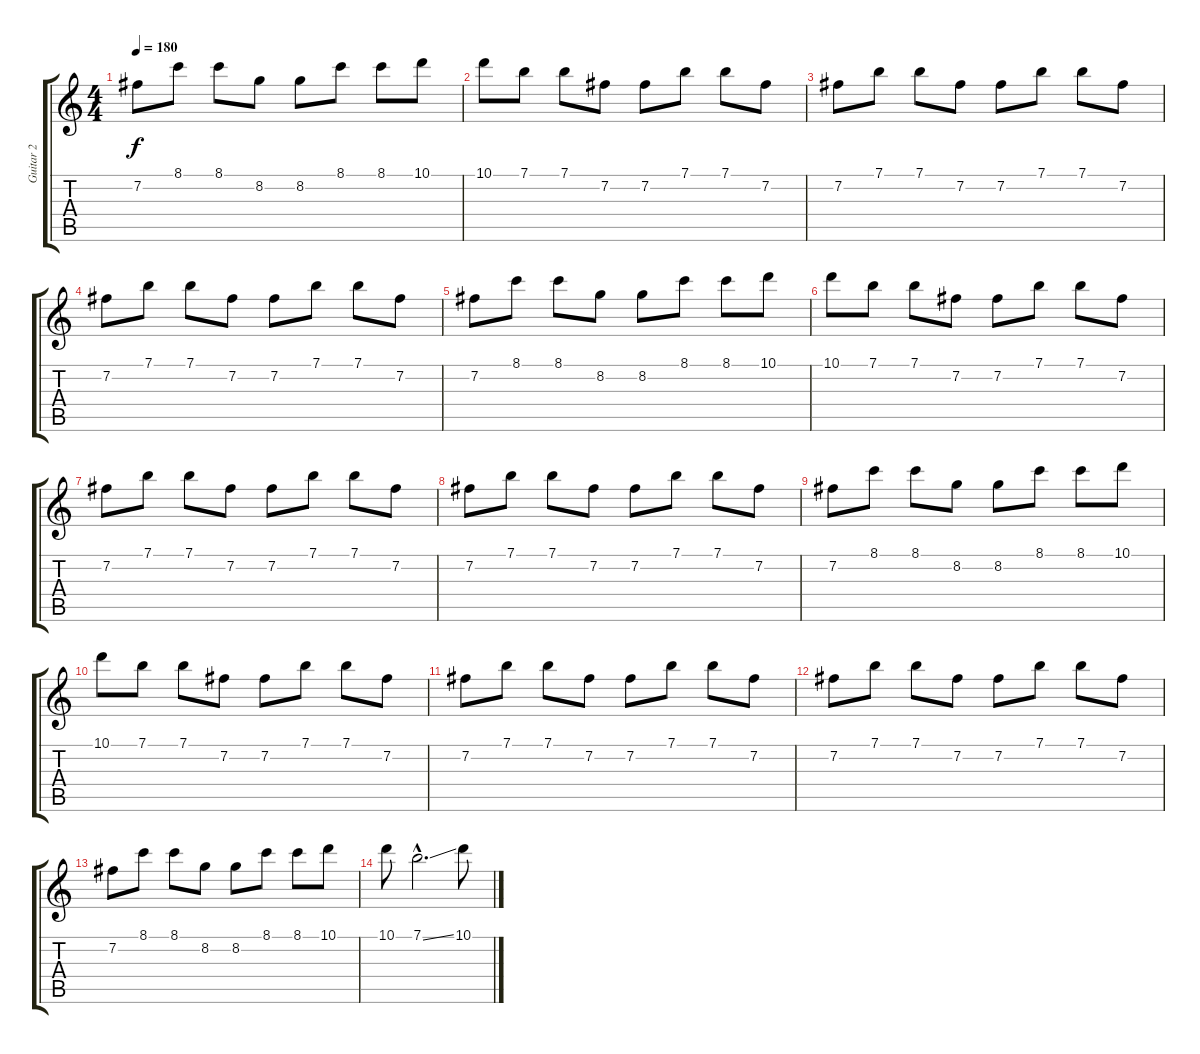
\track ("Guitar 2" "Guitar 2") {instrument distortionguitar}
\staff {score tabs}
\tuning (E4 B3 G3 D3 A2 E2) {hide}
\ts (4 4)
\tempo 180
\clef g2
\ks c
7.2.8{dy f} 8.1.8 8.1.8 8.2.8 8.2.8 8.1.8 8.1.8 10.1.8 |
10.1.8 7.1.8 7.1.8 7.2.8 7.2.8 7.1.8 7.1.8 7.2.8 |
7.2.8 7.1.8 7.1.8 7.2.8 7.2.8 7.1.8 7.1.8 7.2.8 |
7.2.8 7.1.8 7.1.8 7.2.8 7.2.8 7.1.8 7.1.8 7.2.8 |
7.2.8 8.1.8 8.1.8 8.2.8 8.2.8 8.1.8 8.1.8 10.1.8 |
10.1.8 7.1.8 7.1.8 7.2.8 7.2.8 7.1.8 7.1.8 7.2.8 |
7.2.8 7.1.8 7.1.8 7.2.8 7.2.8 7.1.8 7.1.8 7.2.8 |
7.2.8 7.1.8 7.1.8 7.2.8 7.2.8 7.1.8 7.1.8 7.2.8 |
7.2.8 8.1.8 8.1.8 8.2.8 8.2.8 8.1.8 8.1.8 10.1.8 |
10.1.8 7.1.8 7.1.8 7.2.8 7.2.8 7.1.8 7.1.8 7.2.8 |
7.2.8 7.1.8 7.1.8 7.2.8 7.2.8 7.1.8 7.1.8 7.2.8 |
7.2.8 7.1.8 7.1.8 7.2.8 7.2.8 7.1.8 7.1.8 7.2.8 |
7.2.8 8.1.8 8.1.8 8.2.8 8.2.8 8.1.8 8.1.8 10.1.8 |
10.1.8 7.1{ss hac}.2{d} 10.1.8
